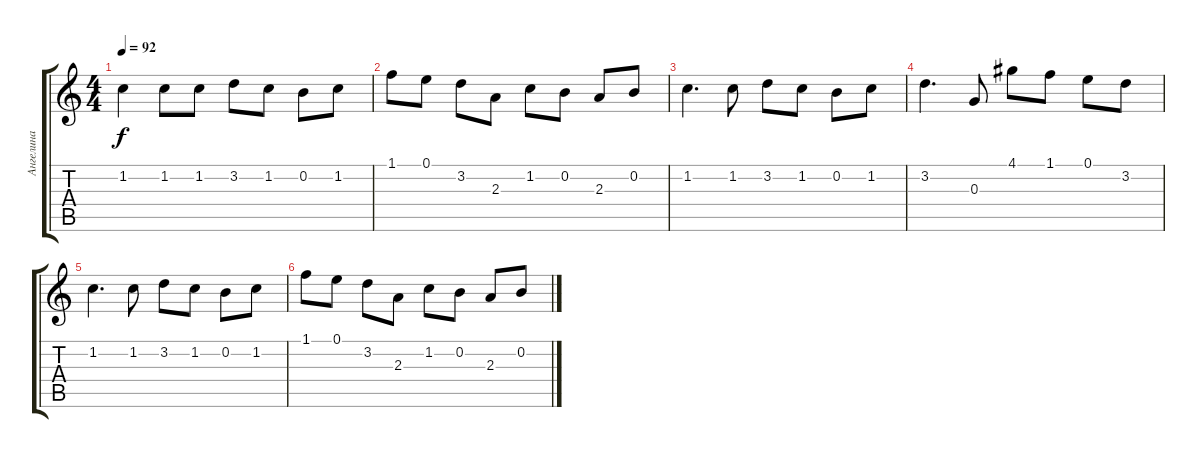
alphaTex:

\track ("Ангелина" "Ангелина") {instrument acousticguitarsteel}
\staff {score tabs}
\tuning (E4 B3 G3 D3 A2 E2) {hide}
\ts (4 4)
\tempo 92
\clef g2
\ks c
1.2.4{dy f} 1.2.8 1.2.8 3.2.8 1.2.8 0.2.8 1.2.8 |
1.1.8 0.1.8 3.2.8 2.3.8 1.2.8 0.2.8 2.3.8 0.2.8 |
1.2.4{d} 1.2.8 3.2.8 1.2.8 0.2.8 1.2.8 |
3.2.4{d} 0.3.8 4.1.8 1.1.8 0.1.8 3.2.8 |
1.2.4{d} 1.2.8 3.2.8 1.2.8 0.2.8 1.2.8 |
1.1.8 0.1.8 3.2.8 2.3.8 1.2.8 0.2.8 2.3.8 0.2.8
